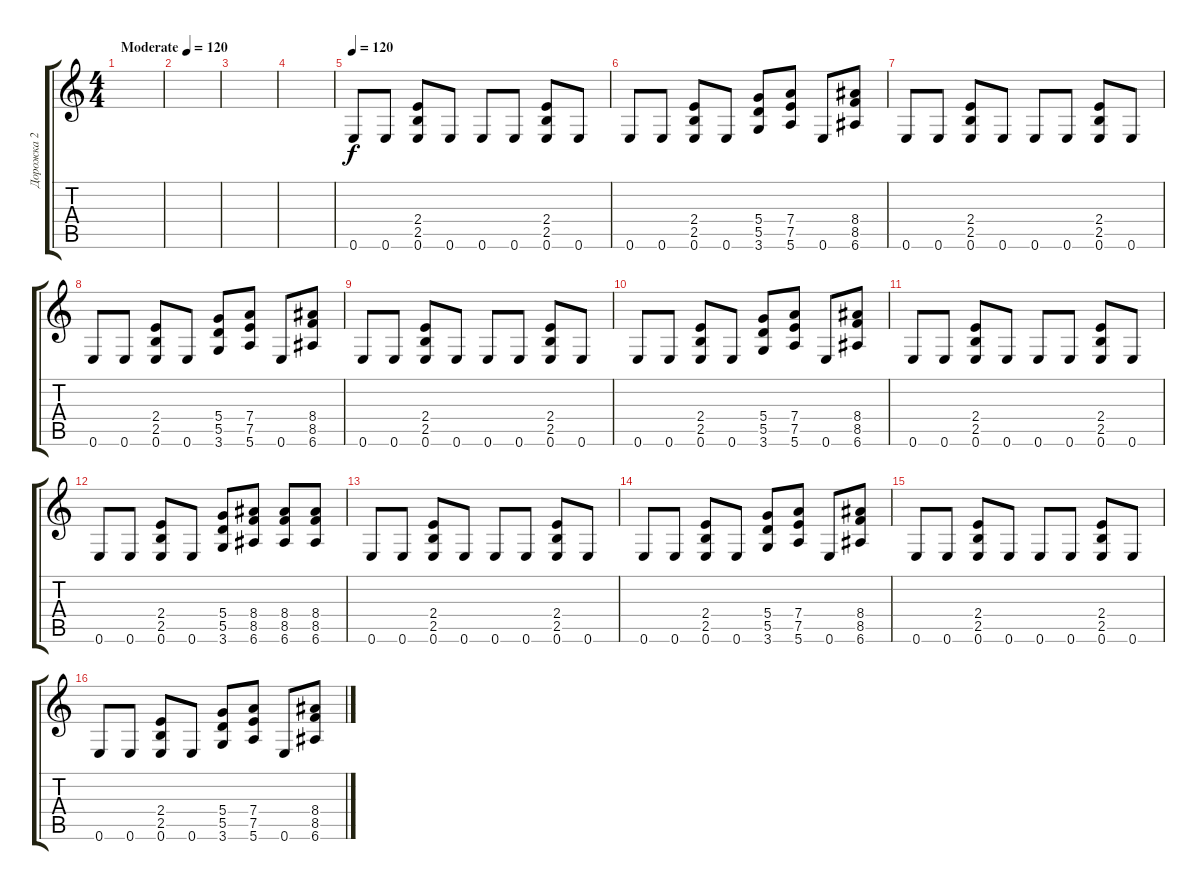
\track ("Дорожка 2" "Дорожка 2") {instrument distortionguitar}
\staff {score tabs}
\tuning (E4 B3 G3 D3 A2 E2) {hide}
\ts (4 4)
\tempo (120 "Moderate")
\clef g2
\ks c
|
|
|
|
\tempo 120
0.6.8 0.6.8 (2.4 2.5 0.6).8 0.6.8 0.6.8 0.6.8 (2.4 2.5 0.6).8 0.6.8 |
0.6.8 0.6.8 (2.4 2.5 0.6).8 0.6.8 (5.4 5.5 3.6).8 (7.4 7.5 5.6).8 0.6.8 (8.4 8.5 6.6).8 |
0.6.8 0.6.8 (2.4 2.5 0.6).8 0.6.8 0.6.8 0.6.8 (2.4 2.5 0.6).8 0.6.8 |
0.6.8 0.6.8 (2.4 2.5 0.6).8 0.6.8 (5.4 5.5 3.6).8 (7.4 7.5 5.6).8 0.6.8 (8.4 8.5 6.6).8 |
0.6.8 0.6.8 (2.4 2.5 0.6).8 0.6.8 0.6.8 0.6.8 (2.4 2.5 0.6).8 0.6.8 |
0.6.8 0.6.8 (2.4 2.5 0.6).8 0.6.8 (5.4 5.5 3.6).8 (7.4 7.5 5.6).8 0.6.8 (8.4 8.5 6.6).8 |
0.6.8 0.6.8 (2.4 2.5 0.6).8 0.6.8 0.6.8 0.6.8 (2.4 2.5 0.6).8 0.6.8 |
0.6.8 0.6.8 (2.4 2.5 0.6).8 0.6.8 (5.4 5.5 3.6).8 (8.4 8.5 6.6).8 (8.4 8.5 6.6).8 (8.4 8.5 6.6).8 |
0.6.8 0.6.8 (2.4 2.5 0.6).8 0.6.8 0.6.8 0.6.8 (2.4 2.5 0.6).8 0.6.8 |
0.6.8 0.6.8 (2.4 2.5 0.6).8 0.6.8 (5.4 5.5 3.6).8 (7.4 7.5 5.6).8 0.6.8 (8.4 8.5 6.6).8 |
0.6.8 0.6.8 (2.4 2.5 0.6).8 0.6.8 0.6.8 0.6.8 (2.4 2.5 0.6).8 0.6.8 |
0.6.8 0.6.8 (2.4 2.5 0.6).8 0.6.8 (5.4 5.5 3.6).8 (7.4 7.5 5.6).8 0.6.8 (8.4 8.5 6.6).8
